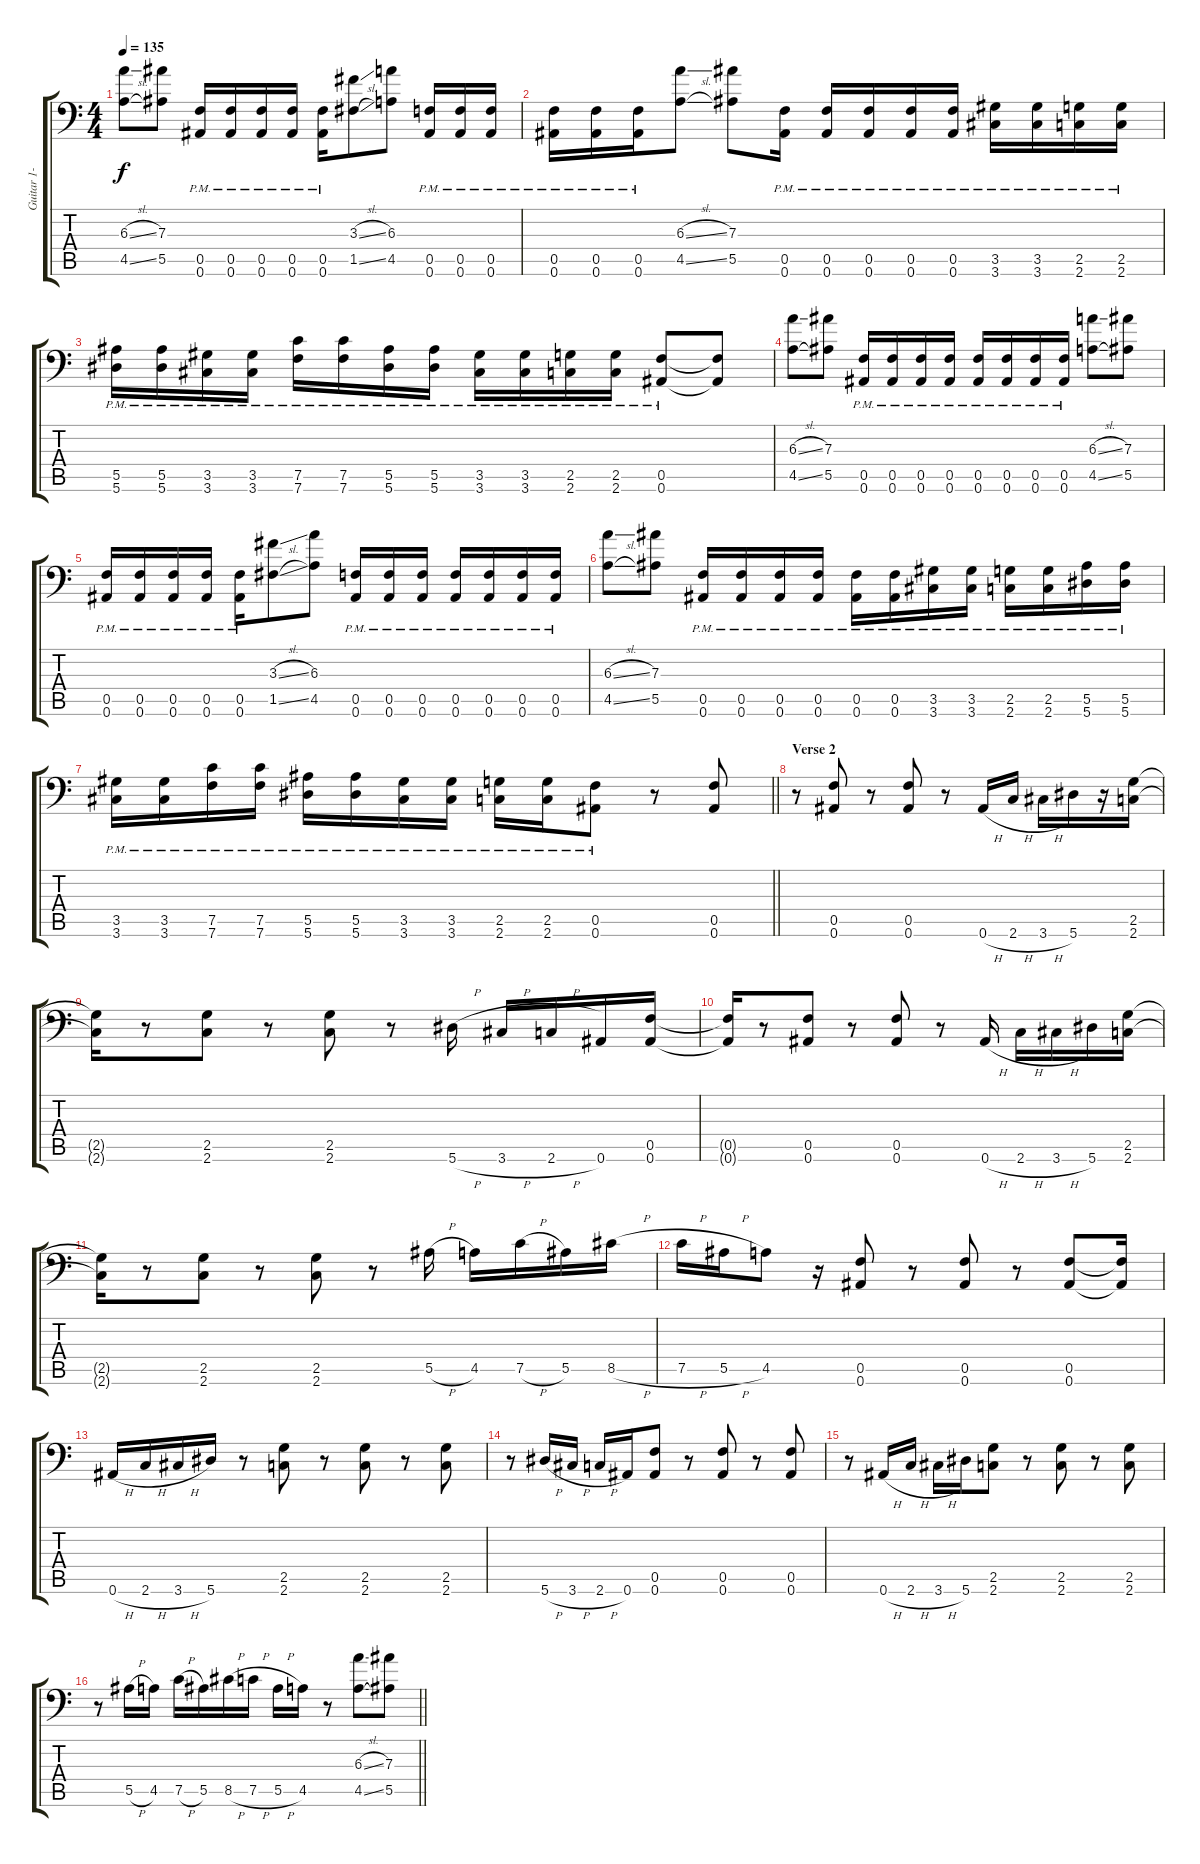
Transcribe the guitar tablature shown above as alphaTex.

\track ("Guitar 1- Left Side" "Guitar 1- ") {instrument distortionguitar}
\staff {score tabs}
\tuning (C4 G3 Eb3 Bb2 F2 Bb1) {hide}
\ts (4 4)
\tempo 135
\clef f4
\ks c
(6.3{sl} 4.5{sl}).8{dy f} (7.3 5.5).8 (0.5{pm} 0.6{pm}).16 (0.5{pm} 0.6{pm}).16 (0.5{pm} 0.6{pm}).16 (0.5{pm} 0.6{pm}).16 (0.5{pm} 0.6{pm}).16 (3.3{sl} 1.5{sl}).8 (6.3 4.5).8 (0.5{pm} 0.6{pm}).16 (0.5{pm} 0.6{pm}).16 (0.5{pm} 0.6{pm}).16 |
(0.5{pm} 0.6{pm}).16 (0.5{pm} 0.6{pm}).16 (0.5{pm} 0.6{pm}).16 (6.3{sl} 4.5{sl}).8 (7.3 5.5).8 (0.5{pm} 0.6{pm}).16 (0.5{pm} 0.6{pm}).16 (0.5{pm} 0.6{pm}).16 (0.5{pm} 0.6{pm}).16 (0.5{pm} 0.6{pm}).16 (3.5{pm} 3.6{pm}).16 (3.5{pm} 3.6{pm}).16 (2.5{pm} 2.6{pm}).16 (2.5{pm} 2.6{pm}).16 |
(5.5{pm} 5.6{pm}).16 (5.5{pm} 5.6{pm}).16 (3.5{pm} 3.6{pm}).16 (3.5{pm} 3.6{pm}).16 (7.5{pm} 7.6{pm}).16 (7.5{pm} 7.6{pm}).16 (5.5{pm} 5.6{pm}).16 (5.5{pm} 5.6{pm}).16 (3.5{pm} 3.6{pm}).16 (3.5{pm} 3.6{pm}).16 (2.5{pm} 2.6{pm}).16 (2.5{pm} 2.6{pm}).16 (0.5{pm} 0.6{pm}).8 (0.5{t} 0.6{t}).8 |
(6.3{sl} 4.5{sl}).8 (7.3 5.5).8 (0.5{pm} 0.6{pm}).16 (0.5{pm} 0.6{pm}).16 (0.5{pm} 0.6{pm}).16 (0.5{pm} 0.6{pm}).16 (0.5{pm} 0.6{pm}).16 (0.5{pm} 0.6{pm}).16 (0.5{pm} 0.6{pm}).16 (0.5{pm} 0.6{pm}).16 (6.3{sl} 4.5{sl}).8 (7.3 5.5).8 |
(0.5{pm} 0.6{pm}).16 (0.5{pm} 0.6{pm}).16 (0.5{pm} 0.6{pm}).16 (0.5{pm} 0.6{pm}).16 (0.5{pm} 0.6{pm}).16 (3.3{sl} 1.5{sl}).8 (6.3 4.5).8 (0.5{pm} 0.6{pm}).16 (0.5{pm} 0.6{pm}).16 (0.5{pm} 0.6{pm}).16 (0.5{pm} 0.6{pm}).16 (0.5{pm} 0.6{pm}).16 (0.5{pm} 0.6{pm}).16 (0.5{pm} 0.6{pm}).16 |
(6.3{sl} 4.5{sl}).8 (7.3 5.5).8 (0.5{pm} 0.6{pm}).16 (0.5{pm} 0.6{pm}).16 (0.5{pm} 0.6{pm}).16 (0.5{pm} 0.6{pm}).16 (0.5{pm} 0.6{pm}).16 (0.5{pm} 0.6{pm}).16 (3.5{pm} 3.6{pm}).16 (3.5{pm} 3.6{pm}).16 (2.5{pm} 2.6{pm}).16 (2.5{pm} 2.6{pm}).16 (5.5{pm} 5.6{pm}).16 (5.5{pm} 5.6{pm}).16 |
\barLineRight lightlight
(3.5{pm} 3.6{pm}).16 (3.5{pm} 3.6{pm}).16 (7.5{pm} 7.6{pm}).16 (7.5{pm} 7.6{pm}).16 (5.5{pm} 5.6{pm}).16 (5.5{pm} 5.6{pm}).16 (3.5{pm} 3.6{pm}).16 (3.5{pm} 3.6{pm}).16 (2.5{pm} 2.6{pm}).16 (2.5{pm} 2.6{pm}).16 (0.5 0.6{pm}).8 r.8 (0.5 0.6).8 |
\section ("" "Verse 2")
r.8 (0.5 0.6).8 r.8 (0.5 0.6).8 r.8 0.6{h}.16 2.6{h}.16 3.6{h}.16 5.6.16 r.16 (2.5 2.6).16 |
(2.5{t} 2.6{t}).16 r.8 (2.5 2.6).8 r.8 (2.5 2.6).8 r.8 5.6{h}.16 3.6{h}.16 2.6{h}.16 0.6.16 (0.5 0.6).16 |
(0.5{t} 0.6{t}).16 r.8 (0.5 0.6).8 r.8 (0.5 0.6).8 r.8 0.6{h}.16 2.6{h}.16 3.6{h}.16 5.6.16 (2.5 2.6).16 |
(2.5{t} 2.6{t}).16 r.8 (2.5 2.6).8 r.8 (2.5 2.6).8 r.8 5.5{h}.16 4.5.16 7.5{h}.16 5.5.16 8.5{h}.16 |
7.5{h}.16 5.5{h}.16 4.5.8 r.16 (0.5 0.6).8 r.8 (0.5 0.6).8 r.8 (0.5 0.6).8 (0.5{t} 0.6{t}).16 |
0.6{h}.16 2.6{h}.16 3.6{h}.16 5.6.16 r.8 (2.5 2.6).8 r.8 (2.5 2.6).8 r.8 (2.5 2.6).8 |
r.8 5.6{h}.16 3.6{h}.16 2.6{h}.16 0.6.16 (0.5 0.6).8 r.8 (0.5 0.6).8 r.8 (0.5 0.6).8 |
r.8 0.6{h}.16 2.6{h}.16 3.6{h}.16 5.6.16 (2.5 2.6).8 r.8 (2.5 2.6).8 r.8 (2.5 2.6).8 |
\barLineRight lightlight
r.8 5.5{h}.16 4.5.16 7.5{h}.16 5.5.16 8.5{h}.16 7.5{h}.16 5.5{h}.16 4.5.16 r.8 (6.3{sl} 4.5{sl}).8 (7.3 5.5).8
